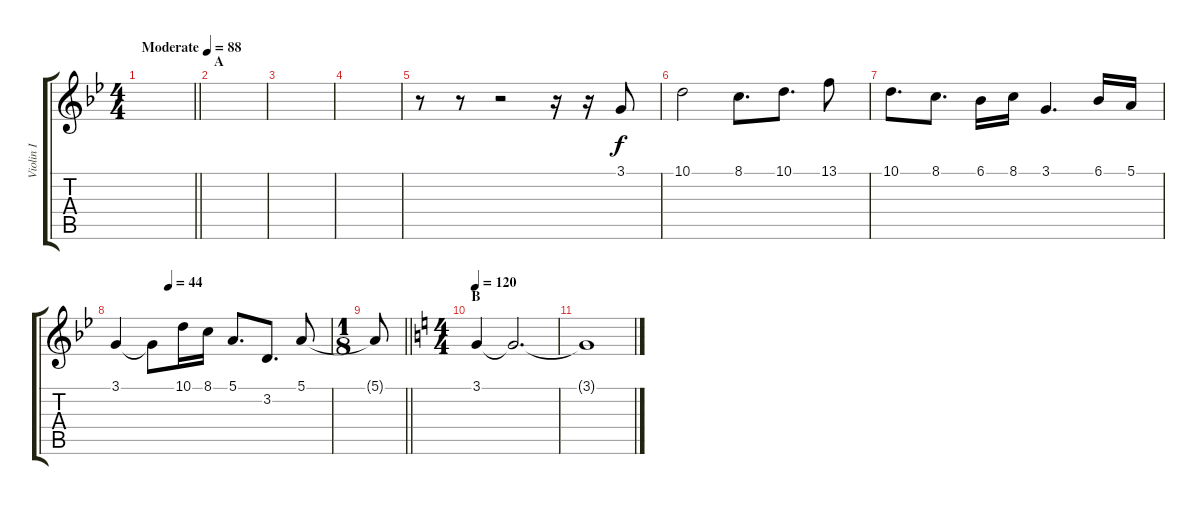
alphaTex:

\track ("Violin I" "Violin I") {instrument violin}
\staff {score tabs}
\tuning (E4 B3 G3 D3 A2 E2) {hide}
\ts (4 4)
\tempo (88 "Moderate")
\clef g2
\barLineRight lightlight
\ks bb
|
\section ("" "A")
|
|
|
r.8 r.8 r.2 r.16 r.16 3.1.8 |
10.1.2 8.1.8{d} 10.1.8{d} 13.1.8 |
10.1.8{d} 8.1.8{d} 6.1.16 8.1.16 3.1.4{d} 6.1.16 5.1.16 |
\tempo (44 0.25)
3.1.4 3.1{t}.8 10.1.16 8.1.16 5.1.8{d} 3.2.8{d} 5.1.8 |
\ts (1 8)
\barLineRight lightlight
5.1{t}.8 |
\ts (4 4)
\section ("" "B")
\tempo 120
\ks c
3.1.4{volume 4} 3.1{t}.2{d} |
3.1{t}.1
